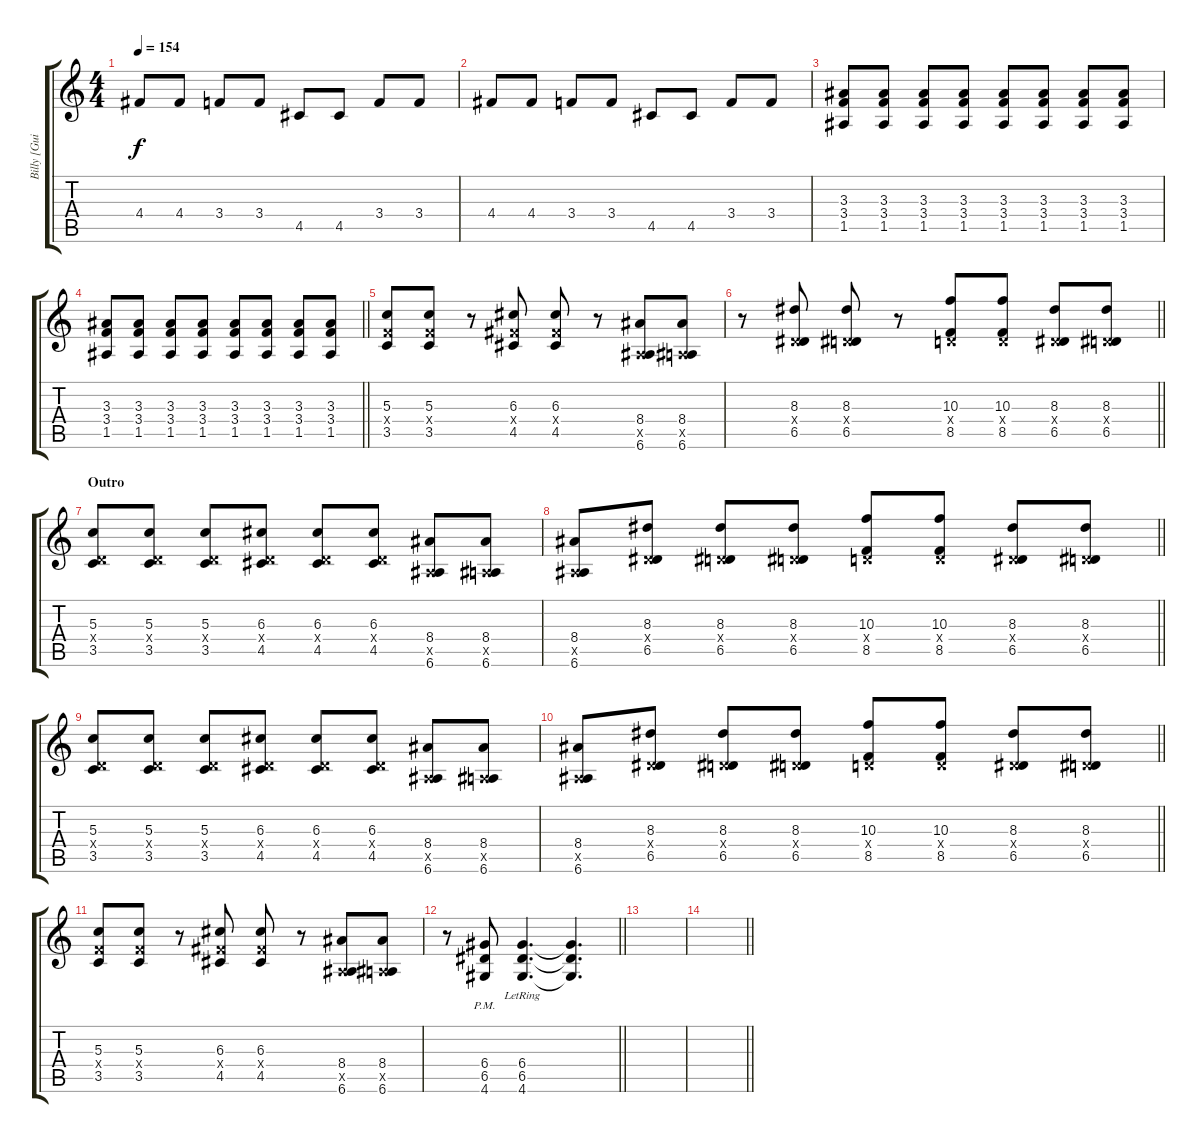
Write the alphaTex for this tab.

\track ("Billy [Guitar]" "Billy [Gui") {instrument distortionguitar}
\staff {score tabs}
\tuning (E4 B3 G3 D3 A2 E2) {hide}
\ts (4 4)
\tempo 154
\clef g2
\ks c
4.4.8{dy f} 4.4.8 3.4.8 3.4.8 4.5.8 4.5.8 3.4.8 3.4.8 |
4.4.8 4.4.8 3.4.8 3.4.8 4.5.8 4.5.8 3.4.8 3.4.8 |
(3.3 3.4 1.5).8 (3.3 3.4 1.5).8 (3.3 3.4 1.5).8 (3.3 3.4 1.5).8 (3.3 3.4 1.5).8 (3.3 3.4 1.5).8 (3.3 3.4 1.5).8 (3.3 3.4 1.5).8 |
\barLineRight lightlight
(3.3 3.4 1.5).8 (3.3 3.4 1.5).8 (3.3 3.4 1.5).8 (3.3 3.4 1.5).8 (3.3 3.4 1.5).8 (3.3 3.4 1.5).8 (3.3 3.4 1.5).8 (3.3 3.4 1.5).8 |
(5.3 3.4{x} 3.5).8 (5.3 3.4{x} 3.5).8 r.8 (6.3 4.4{x} 4.5).8 (6.3 4.4{x} 4.5).8 r.8 (8.4 0.5{x} 6.6).8 (8.4 0.5{x} 6.6).8 |
\barLineRight lightlight
r.8 (8.3 0.4{x} 6.5).8 (8.3 0.4{x} 6.5).8 r.8 (10.3 0.4{x} 8.5).8 (10.3 0.4{x} 8.5).8 (8.3 0.4{x} 6.5).8 (8.3 0.4{x} 6.5).8 |
\section ("" "Outro")
(5.3 0.4{x} 3.5).8 (5.3 0.4{x} 3.5).8 (5.3 0.4{x} 3.5).8 (6.3 0.4{x} 4.5).8 (6.3 0.4{x} 4.5).8 (6.3 0.4{x} 4.5).8 (8.4 0.5{x} 6.6).8 (8.4 0.5{x} 6.6).8 |
\barLineRight lightlight
(8.4 0.5{x} 6.6).8 (8.3 0.4{x} 6.5).8 (8.3 0.4{x} 6.5).8 (8.3 0.4{x} 6.5).8 (10.3 0.4{x} 8.5).8 (10.3 0.4{x} 8.5).8 (8.3 0.4{x} 6.5).8 (8.3 0.4{x} 6.5).8 |
(5.3 0.4{x} 3.5).8 (5.3 0.4{x} 3.5).8 (5.3 0.4{x} 3.5).8 (6.3 0.4{x} 4.5).8 (6.3 0.4{x} 4.5).8 (6.3 0.4{x} 4.5).8 (8.4 0.5{x} 6.6).8 (8.4 0.5{x} 6.6).8 |
\barLineRight lightlight
(8.4 0.5{x} 6.6).8 (8.3 0.4{x} 6.5).8 (8.3 0.4{x} 6.5).8 (8.3 0.4{x} 6.5).8 (10.3 0.4{x} 8.5).8 (10.3 0.4{x} 8.5).8 (8.3 0.4{x} 6.5).8 (8.3 0.4{x} 6.5).8 |
(5.3 3.4{x} 3.5).8 (5.3 3.4{x} 3.5).8 r.8 (6.3 4.4{x} 4.5).8 (6.3 4.4{x} 4.5).8 r.8 (8.4 0.5{x} 6.6).8 (8.4 0.5{x} 6.6).8 |
\barLineRight lightlight
r.8 (6.4{pm} 6.5{pm} 4.6{pm}).8 (6.4{lr} 6.5{lr} 4.6{lr}).4{d} (6.4{t} 6.5{t} 4.6{t}).4{d} |
|
\barLineRight lightlight
